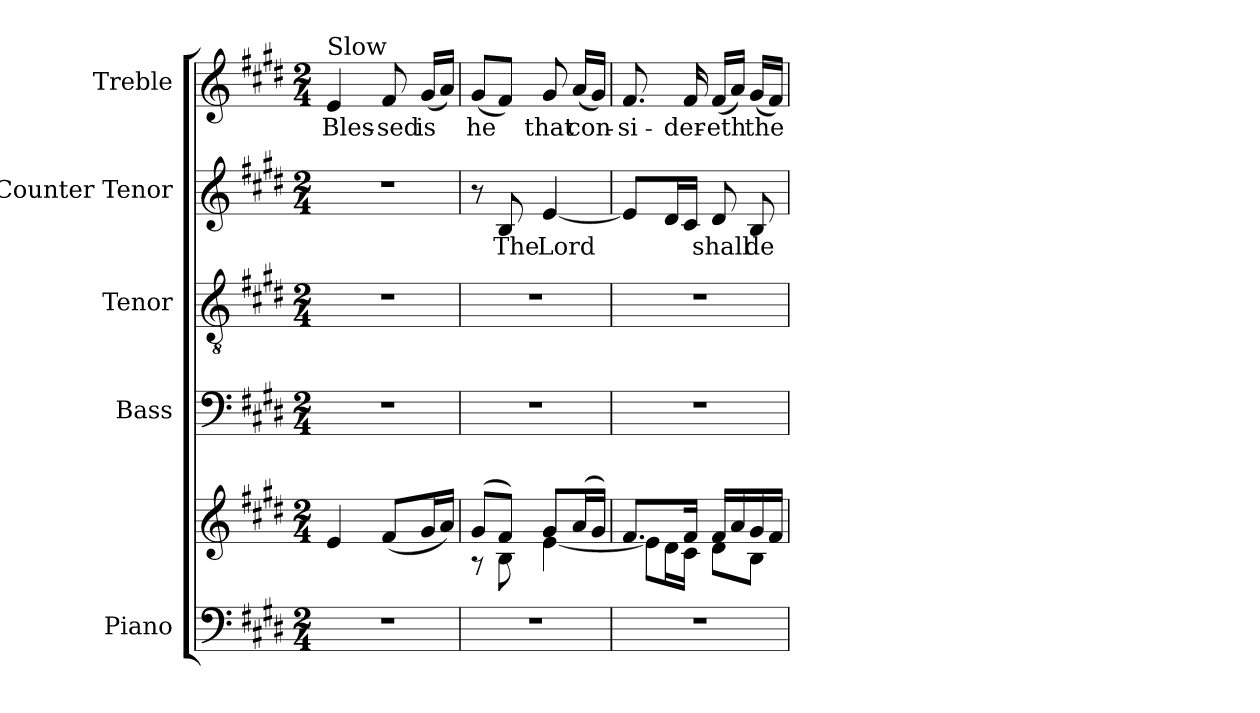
**kern	**kern	**kern	**kern	**kern	**text	**kern	**text
*part5	*part5	*part4	*part3	*part2	*part2	*part1	*part1
*staff6	*staff5	*staff4	*staff3	*staff2	*staff2	*staff1	*staff1
*I"Piano	*	*I"Bass	*I"Tenor	*I"Counter Tenor	*	*I"Treble	*
*I'Pno.	*	*I'B.	*I'T.	*	*	*	*
!!LO:PB:g=z
*clefF4	*clefG2	*clefF4	*clefGv2	*clefG2	*	*clefG2	*
*	*	*	*ITrd7c12	*	*	*	*
*k[f#c#g#d#]	*k[f#c#g#d#]	*k[f#c#g#d#]	*k[f#c#g#d#]	*k[f#c#g#d#]	*	*k[f#c#g#d#]	*
*E:	*E:	*E:	*E:	*E:	*	*E:	*
*M2/4	*M2/4	*M2/4	*M2/4	*M2/4	*	*M2/4	*
*MM60	*MM60	*MM60	*MM60	*MM60	*	*MM60	*
=1	=1	=1	=1	=1	=1	=1	=1
!LO:N:vis=1	!	!LO:N:vis=1	!LO:N:vis=1	!LO:N:vis=1	!	!	!
!	!	!	!	!	!	!LO:TX:a:t=Slow	!
!	!	!	!	!	!	!	!LO:LY:b:color=#000000
2r	4ei/	2r	2r	2r	.	4ei/	Bles-
!	!	!	!	!	!	!	!LO:LY:b:color=#000000
.	(8f#i/L	.	.	.	.	8f#i/	-sed
!	!	!	!	!	!	!	!LO:LY:b:color=#000000
.	16g#i/L	.	.	.	.	(16g#i/LL	is
.	16ai/JJ)	.	.	.	.	16ai/JJ)	.
=2	=2	=2	=2	=2	=2	=2	=2
!LO:N:vis=1	!	!LO:N:vis=1	!LO:N:vis=1	!	!	!	!
*	*^	*	*	*	*	*	*
!	!	!	!	!	!	!	!	!LO:LY:b:color=#000000
2r	(8g#i/L	8r	2r	2r	8r	.	(8g#i/L	he
!	!	!	!	!	!	!LO:LY:b:color=#000000	!	!
.	8f#i/J)	8Bi\	.	.	8Bi/	The	8f#i/J)	.
!	!	!	!	!	!	!LO:LY:b:color=#000000	!	!
!	!	!	!	!	!	!	!	!LO:LY:b:color=#000000
.	8g#i/L	[4ei\	.	.	[4ei/	Lord	8g#i/	that
!	!	!	!	!	!	!	!	!LO:LY:b:color=#000000
.	(16ai/L	.	.	.	.	.	(16ai/LL	con-
.	16g#i/JJ)	.	.	.	.	.	16g#i/JJ)	.
=3	=3	=3	=3	=3	=3	=3	=3	=3
!LO:N:vis=1	!	!	!LO:N:vis=1	!LO:N:vis=1	!	!	!	!
!	!	!	!	!	!	!	!	!LO:LY:b:color=#000000
2r	8.f#i/L	8ei\L]	2r	2r	8ei/L]	.	8.f#i/	-si-
.	.	16d#i\L	.	.	16d#i/L	.	.	.
!	!	!	!	!	!	!	!	!LO:LY:b:color=#000000
.	16f#i/Jk	16c#i\JJ	.	.	16c#i/JJ	.	16f#i/	-der-
!	!	!	!	!	!	!LO:LY:b:color=#000000	!	!
!	!	!	!	!	!	!	!	!LO:LY:b:color=#000000
.	16f#i/LL	8d#i\L	.	.	8d#i/	shall	(16f#i/LL	-eth
.	16ai/	.	.	.	.	.	16ai/JJ)	.
!	!	!	!	!	!	!LO:LY:b:color=#000000	!	!
!	!	!	!	!	!	!	!	!LO:LY:b:color=#000000
.	16g#i/	8Bi\J	.	.	8Bi/	de-	(16g#i/LL	the
.	16f#i/JJ	.	.	.	.	.	16f#i/JJ)	.
*	*v	*v	*	*	*	*	*	*
=	=	=	=	=	=	=	=
*-	*-	*-	*-	*-	*-	*-	*-
